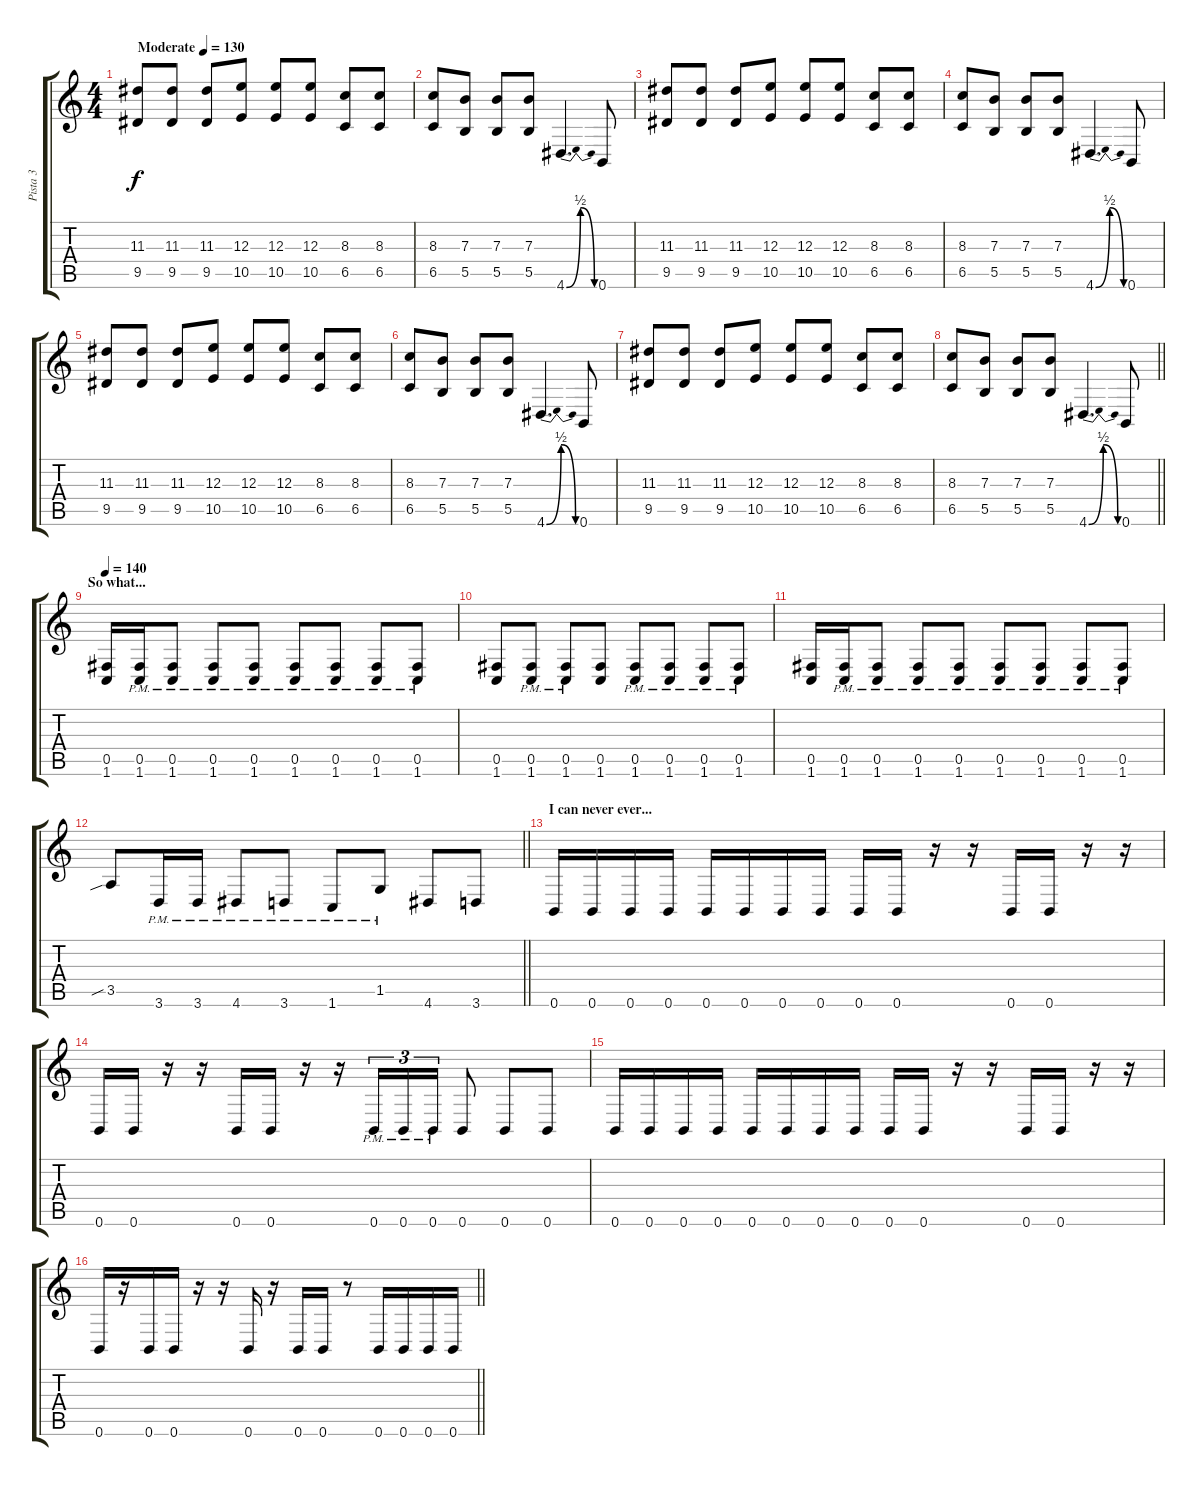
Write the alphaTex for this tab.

\track ("Pista 3" "Pista 3") {instrument distortionguitar}
\staff {score tabs}
\tuning (Db4 Ab3 E3 B2 Gb2 B1) {hide}
\ts (4 4)
\tempo (130 "Moderate")
\clef g2
\ks c
(11.3 9.5).8{dy f instrument distortionguitar} (11.3 9.5).8 (11.3 9.5).8 (12.3 10.5).8 (12.3 10.5).8 (12.3 10.5).8 (8.3 6.5).8 (8.3 6.5).8 |
(8.3 6.5).8 (7.3 5.5).8 (7.3 5.5).8 (7.3 5.5).8 4.6{be (bendrelease 0 0 30 2 30 2 60 0)}.4{d} 0.6.8 |
(11.3 9.5).8 (11.3 9.5).8 (11.3 9.5).8 (12.3 10.5).8 (12.3 10.5).8 (12.3 10.5).8 (8.3 6.5).8 (8.3 6.5).8 |
(8.3 6.5).8 (7.3 5.5).8 (7.3 5.5).8 (7.3 5.5).8 4.6{be (bendrelease 0 0 30 2 30 2 60 0)}.4{d} 0.6.8 |
(11.3 9.5).8 (11.3 9.5).8 (11.3 9.5).8 (12.3 10.5).8 (12.3 10.5).8 (12.3 10.5).8 (8.3 6.5).8 (8.3 6.5).8 |
(8.3 6.5).8 (7.3 5.5).8 (7.3 5.5).8 (7.3 5.5).8 4.6{be (bendrelease 0 0 30 2 30 2 60 0)}.4{d} 0.6.8 |
(11.3 9.5).8 (11.3 9.5).8 (11.3 9.5).8 (12.3 10.5).8 (12.3 10.5).8 (12.3 10.5).8 (8.3 6.5).8 (8.3 6.5).8 |
\barLineRight lightlight
(8.3 6.5).8 (7.3 5.5).8 (7.3 5.5).8 (7.3 5.5).8 4.6{be (bendrelease 0 0 30 2 30 2 60 0)}.4{d} 0.6.8 |
\section ("" "So what...")
\tempo 140
(0.5 1.6).16 (0.5{pm} 1.6{pm}).16 (0.5{pm} 1.6{pm}).8 (0.5{pm} 1.6{pm}).8 (0.5{pm} 1.6{pm}).8 (0.5{pm} 1.6{pm}).8 (0.5{pm} 1.6{pm}).8 (0.5{pm} 1.6{pm}).8 (0.5{pm} 1.6{pm}).8 |
(0.5 1.6).8 (0.5{pm} 1.6{pm}).8 (0.5{pm} 1.6{pm}).8 (0.5 1.6).8 (0.5{pm} 1.6{pm}).8 (0.5{pm} 1.6{pm}).8 (0.5{pm} 1.6{pm}).8 (0.5{pm} 1.6{pm}).8 |
(0.5 1.6).16 (0.5{pm} 1.6{pm}).16 (0.5{pm} 1.6{pm}).8 (0.5{pm} 1.6{pm}).8 (0.5{pm} 1.6{pm}).8 (0.5{pm} 1.6{pm}).8 (0.5{pm} 1.6{pm}).8 (0.5{pm} 1.6{pm}).8 (0.5{pm} 1.6{pm}).8 |
\barLineRight lightlight
3.5{sib}.8 3.6{pm}.16 3.6{pm}.16 4.6{pm}.8 3.6{pm}.8 1.6{pm}.8 1.5{pm}.8 4.6.8 3.6.8 |
\section ("" "I can never ever...")
0.6.16 0.6.16 0.6.16 0.6.16 0.6.16 0.6.16 0.6.16 0.6.16 0.6.16 0.6.16 r.16 r.16 0.6.16 0.6.16 r.16 r.16 |
0.6.16 0.6.16 r.16 r.16 0.6.16 0.6.16 r.16 r.16 0.6{pm}.16{tu (3 2)} 0.6{pm}.16{tu (3 2)} 0.6{pm}.16{tu (3 2)} 0.6.8 0.6.8 0.6.8 |
0.6.16 0.6.16 0.6.16 0.6.16 0.6.16 0.6.16 0.6.16 0.6.16 0.6.16 0.6.16 r.16 r.16 0.6.16 0.6.16 r.16 r.16 |
\barLineRight lightlight
0.6.16 r.16 0.6.16 0.6.16 r.16 r.16 0.6.16 r.16 0.6.16 0.6.16 r.8 0.6.16 0.6.16 0.6.16 0.6.16
